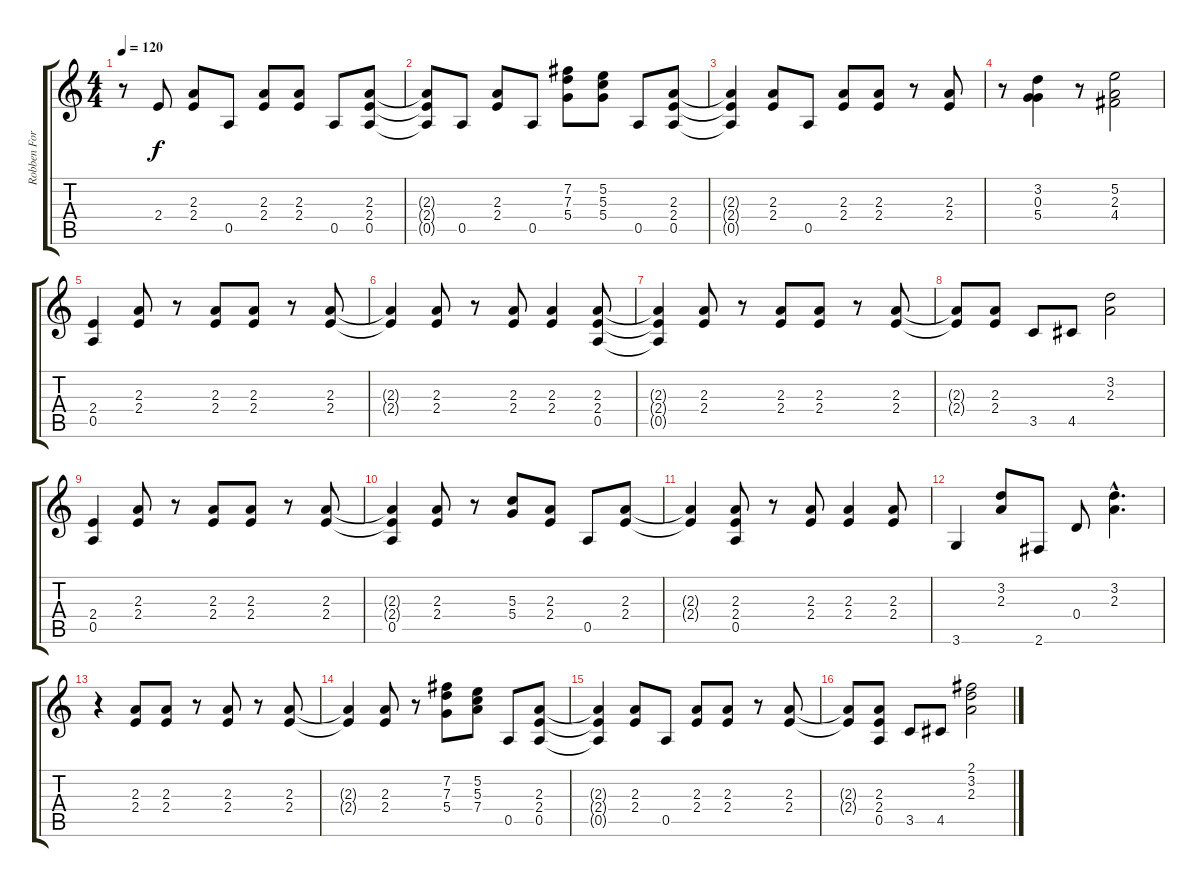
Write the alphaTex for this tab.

\track ("Robben Ford" "Robben For") {instrument overdrivenguitar}
\staff {score tabs}
\tuning (E4 B3 G3 D3 A2 E2) {hide}
\ts (4 4)
\tempo 120
\clef g2
\ks c
r.8{dy f} 2.4.8 (2.3 2.4).8 0.5.8 (2.3 2.4).8 (2.3 2.4).8 0.5.8 (2.3 2.4 0.5).8 |
(2.3{t} 2.4{t} 0.5{t}).8 0.5.8 (2.3 2.4).8 0.5.8 (7.2 7.3 5.4).8 (5.2 5.3 5.4).8 0.5.8 (2.3 2.4 0.5).8 |
(2.3{t} 2.4{t} 0.5{t}).4 (2.3 2.4).8 0.5.8 (2.3 2.4).8 (2.3 2.4).8 r.8 (2.3 2.4).8 |
r.8 (3.2 0.3 5.4).4 r.8 (5.2 2.3 4.4).2 |
(2.4 0.5).4 (2.3 2.4).8 r.8 (2.3 2.4).8 (2.3 2.4).8 r.8 (2.3 2.4).8 |
(2.3{t} 2.4{t}).4 (2.3 2.4).8 r.8 (2.3 2.4).8 (2.3 2.4).4 (2.3 2.4 0.5).8 |
(2.3{t} 2.4{t} 0.5{t}).4 (2.3 2.4).8 r.8 (2.3 2.4).8 (2.3 2.4).8 r.8 (2.3 2.4).8 |
(2.3{t} 2.4{t}).8 (2.3 2.4).8 3.5.8 4.5.8 (3.2 2.3).2 |
(2.4 0.5).4 (2.3 2.4).8 r.8 (2.3 2.4).8 (2.3 2.4).8 r.8 (2.3 2.4).8 |
(2.3{t} 2.4{t} 0.5).4 (2.3 2.4).8 r.8 (5.3 5.4).8 (2.3 2.4).8 0.5.8 (2.3 2.4).8 |
(2.3{t} 2.4{t}).4 (2.3 2.4 0.5).8 r.8 (2.3 2.4).8 (2.3 2.4).4 (2.3 2.4).8 |
3.6.4 (3.2 2.3).8 2.6.8 0.4.8 (3.2{hac} 2.3{hac}).4{d} |
r.4 (2.3 2.4).8 (2.3 2.4).8 r.8 (2.3 2.4).8 r.8 (2.3 2.4).8 |
(2.3{t} 2.4{t}).4 (2.3 2.4).8 r.8 (7.2 7.3 5.4).8 (5.2 5.3 7.4).8 0.5.8 (2.3 2.4 0.5).8 |
(2.3{t} 2.4{t} 0.5{t}).4 (2.3 2.4).8 0.5.8 (2.3 2.4).8 (2.3 2.4).8 r.8 (2.3 2.4).8 |
(2.3{t} 2.4{t}).8 (2.3 2.4 0.5).8 3.5.8 4.5.8 (2.1 3.2 2.3).2
